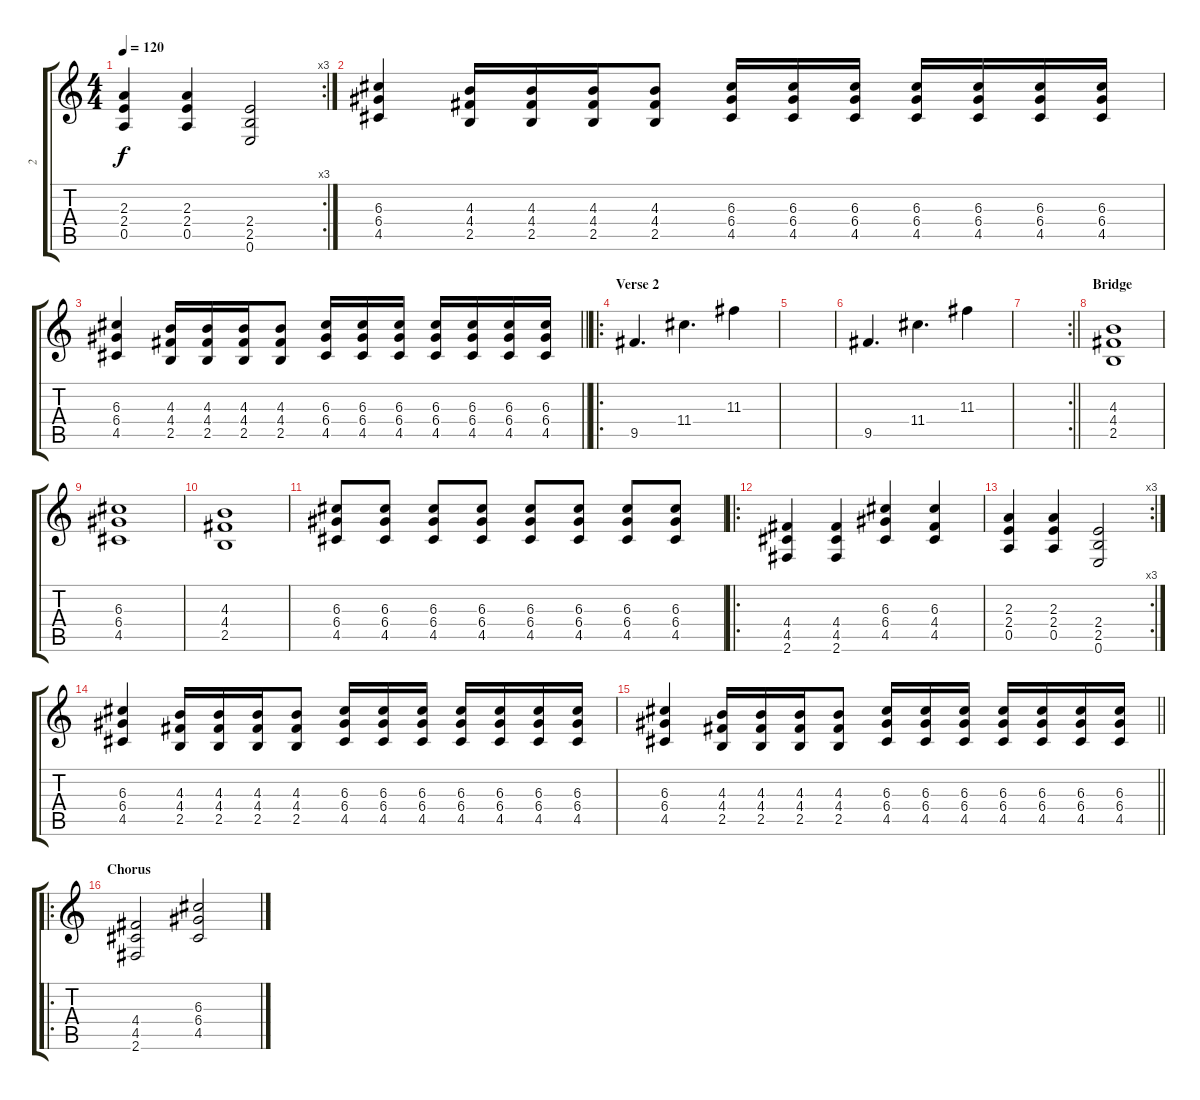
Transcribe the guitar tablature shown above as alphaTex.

\track ("2" "2") {instrument distortionguitar}
\staff {score tabs}
\tuning (E4 B3 G3 D3 A2 E2) {hide}
\rc 3
\ts (4 4)
\tempo 120
\clef g2
\ks c
(2.3 2.4 0.5).4{dy f} (2.3 2.4 0.5).4 (2.4 2.5 0.6).2 |
(6.3 6.4 4.5).4 (4.3 4.4 2.5).16 (4.3 4.4 2.5).16 (4.3 4.4 2.5).16 (4.3 4.4 2.5).8 (6.3 6.4 4.5).16 (6.3 6.4 4.5).16 (6.3 6.4 4.5).16 (6.3 6.4 4.5).16 (6.3 6.4 4.5).16 (6.3 6.4 4.5).16 (6.3 6.4 4.5).16 |
\barLineRight lightlight
(6.3 6.4 4.5).4 (4.3 4.4 2.5).16 (4.3 4.4 2.5).16 (4.3 4.4 2.5).16 (4.3 4.4 2.5).8 (6.3 6.4 4.5).16 (6.3 6.4 4.5).16 (6.3 6.4 4.5).16 (6.3 6.4 4.5).16 (6.3 6.4 4.5).16 (6.3 6.4 4.5).16 (6.3 6.4 4.5).16 |
\ro
\section ("" "Verse 2")
9.5.4{d} 11.4.4{d} 11.3.4 |
|
9.5.4{d} 11.4.4{d} 11.3.4 |
\rc 2
\barLineRight lightlight
|
\section ("" "Bridge")
(4.3 4.4 2.5).1 |
(6.3 6.4 4.5).1 |
(4.3 4.4 2.5).1 |
(6.3 6.4 4.5).8 (6.3 6.4 4.5).8 (6.3 6.4 4.5).8 (6.3 6.4 4.5).8 (6.3 6.4 4.5).8 (6.3 6.4 4.5).8 (6.3 6.4 4.5).8 (6.3 6.4 4.5).8 |
\ro
(4.4 4.5 2.6).4 (4.4 4.5 2.6).4 (6.3 6.4 4.5).4 (6.3 4.4 4.5).4 |
\rc 3
(2.3 2.4 0.5).4 (2.3 2.4 0.5).4 (2.4 2.5 0.6).2 |
(6.3 6.4 4.5).4 (4.3 4.4 2.5).16 (4.3 4.4 2.5).16 (4.3 4.4 2.5).16 (4.3 4.4 2.5).8 (6.3 6.4 4.5).16 (6.3 6.4 4.5).16 (6.3 6.4 4.5).16 (6.3 6.4 4.5).16 (6.3 6.4 4.5).16 (6.3 6.4 4.5).16 (6.3 6.4 4.5).16 |
\barLineRight lightlight
(6.3 6.4 4.5).4 (4.3 4.4 2.5).16 (4.3 4.4 2.5).16 (4.3 4.4 2.5).16 (4.3 4.4 2.5).8 (6.3 6.4 4.5).16 (6.3 6.4 4.5).16 (6.3 6.4 4.5).16 (6.3 6.4 4.5).16 (6.3 6.4 4.5).16 (6.3 6.4 4.5).16 (6.3 6.4 4.5).16 |
\ro
\section ("" "Chorus")
(4.4 4.5 2.6).2 (6.3 6.4 4.5).2
